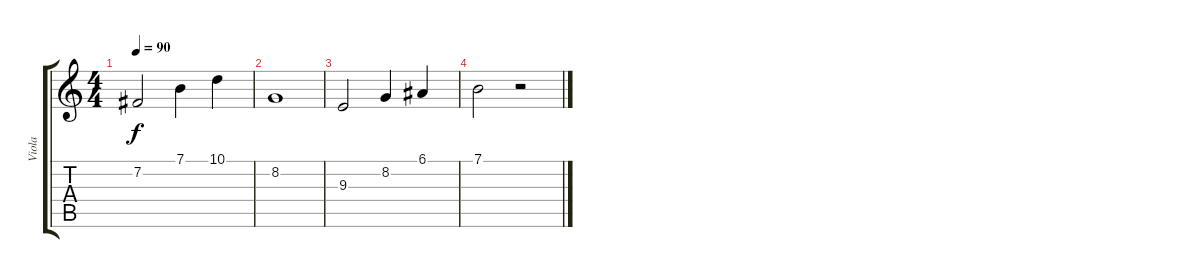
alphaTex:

\track ("Viola" "Viola") {instrument viola}
\staff {score tabs}
\tuning (E4 B3 G3 D3 A2 E2) {hide}
\ts (4 4)
\tempo 90
\clef g2
\ks c
7.2.2{dy f} 7.1.4 10.1.4 |
8.2.1 |
9.3.2 8.2.4 6.1.4 |
7.1.2 r.2
